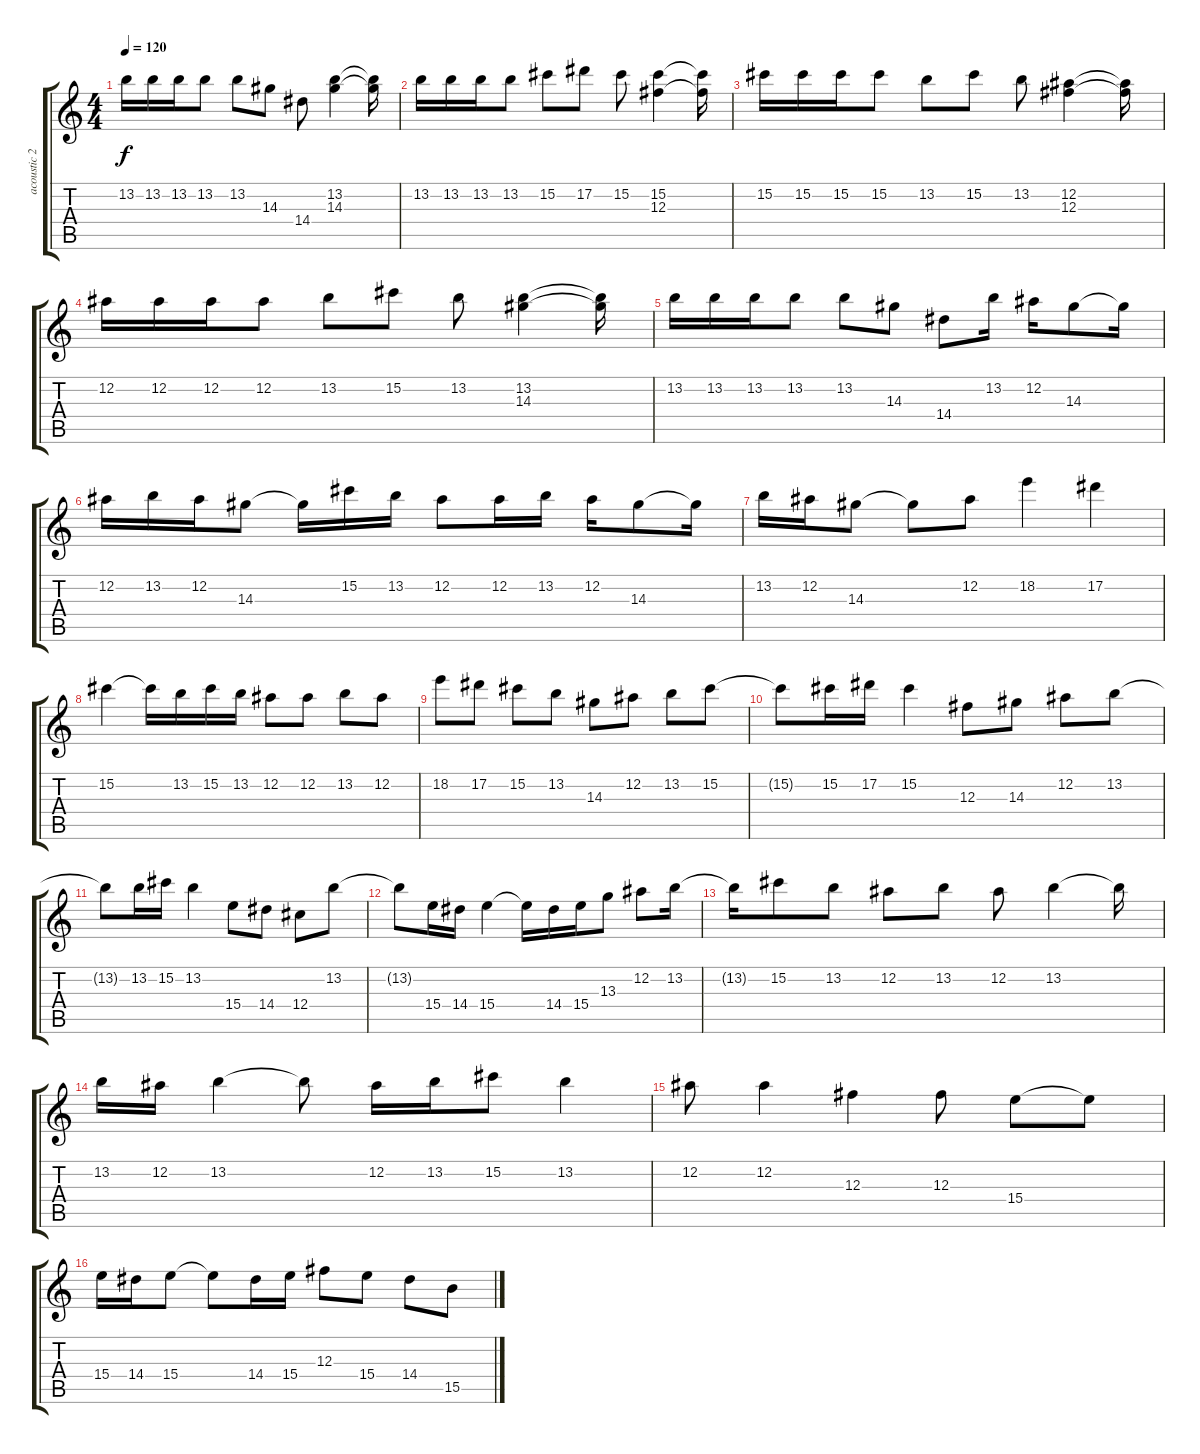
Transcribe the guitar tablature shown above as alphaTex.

\track ("acoustic 2" "acoustic 2") {instrument acousticguitarsteel}
\staff {score tabs}
\tuning (Eb4 Bb3 Gb3 Db3 Ab2 Eb2) {hide}
\ts (4 4)
\tempo 120
\clef g2
\ks c
13.2.16{dy f} 13.2.16 13.2.16 13.2.8 13.2.8 14.3.8 14.4.8 (13.2 14.3).4 (13.2{t} 14.3{t}).16 |
13.2.16 13.2.16 13.2.16 13.2.8 15.2.8 17.2.8 15.2.8 (15.2 12.3).4 (15.2{t} 12.3{t}).16 |
15.2.16 15.2.16 15.2.16 15.2.8 13.2.8 15.2.8 13.2.8 (12.2 12.3).4 (12.2{t} 12.3{t}).16 |
12.2.16 12.2.16 12.2.16 12.2.8 13.2.8 15.2.8 13.2.8 (13.2 14.3).4 (13.2{t} 14.3{t}).16 |
13.2.16 13.2.16 13.2.16 13.2.8 13.2.8 14.3.8 14.4.8 13.2.16 12.2.16 14.3.8 14.3{t}.16 |
12.2.16 13.2.16 12.2.16 14.3.8 14.3{t}.16 15.2.16 13.2.16 12.2.8 12.2.16 13.2.16 12.2.16 14.3.8 14.3{t}.16 |
13.2.16 12.2.16 14.3.8 14.3{t}.8 12.2.8 18.2.4 17.2.4 |
15.2.4 15.2{t}.16 13.2.16 15.2.16 13.2.16 12.2.8 12.2.8 13.2.8 12.2.8 |
18.2.8 17.2.8 15.2.8 13.2.8 14.3.8 12.2.8 13.2.8 15.2.8 |
15.2{t}.8 15.2.16 17.2.16 15.2.4 12.3.8 14.3.8 12.2.8 13.2.8 |
13.2{t}.8 13.2.16 15.2.16 13.2.4 15.4.8 14.4.8 12.4.8 13.2.8 |
13.2{t}.8 15.4.16 14.4.16 15.4.4 15.4{t}.16 14.4.16 15.4.16 13.3.8 12.2.8 13.2.16 |
13.2{t}.16 15.2.8 13.2.8 12.2.8 13.2.8 12.2.8 13.2.4 13.2{t}.16 |
13.2.16 12.2.16 13.2.4 13.2{t}.8 12.2.16 13.2.16 15.2.8 13.2.4 |
12.2.8 12.2.4 12.3.4 12.3.8 15.4.8 15.4{t}.8 |
15.4.16 14.4.16 15.4.8 15.4{t}.8 14.4.16 15.4.16 12.3.8 15.4.8 14.4.8 15.5.8
